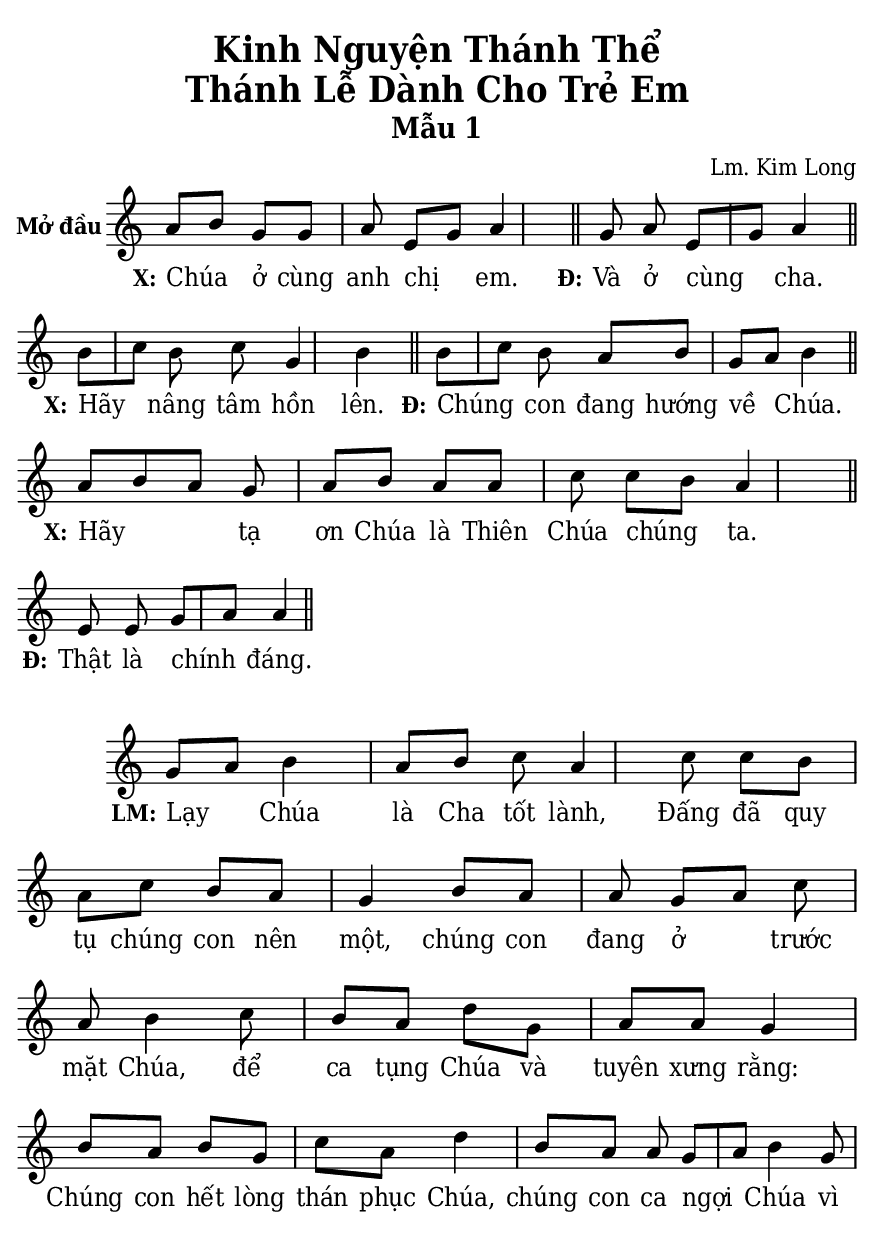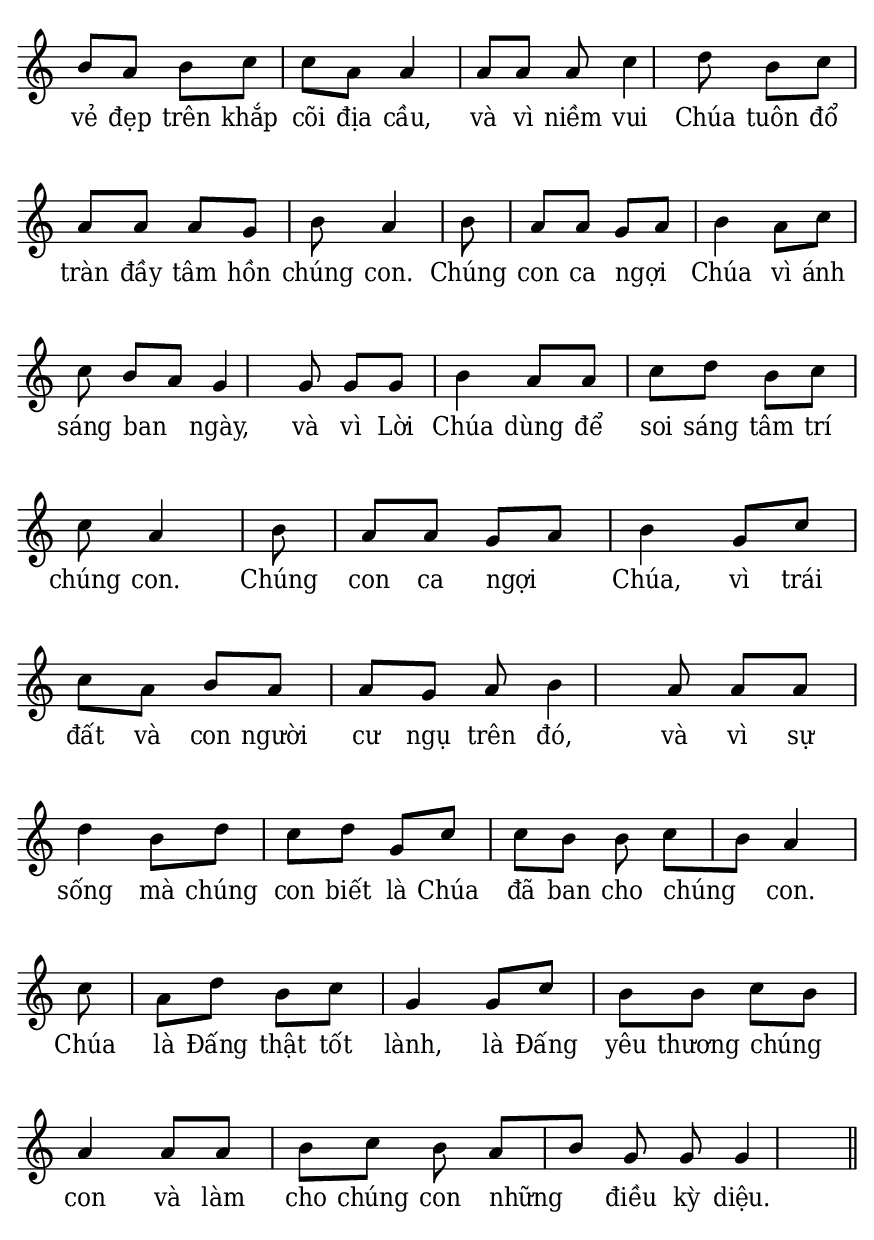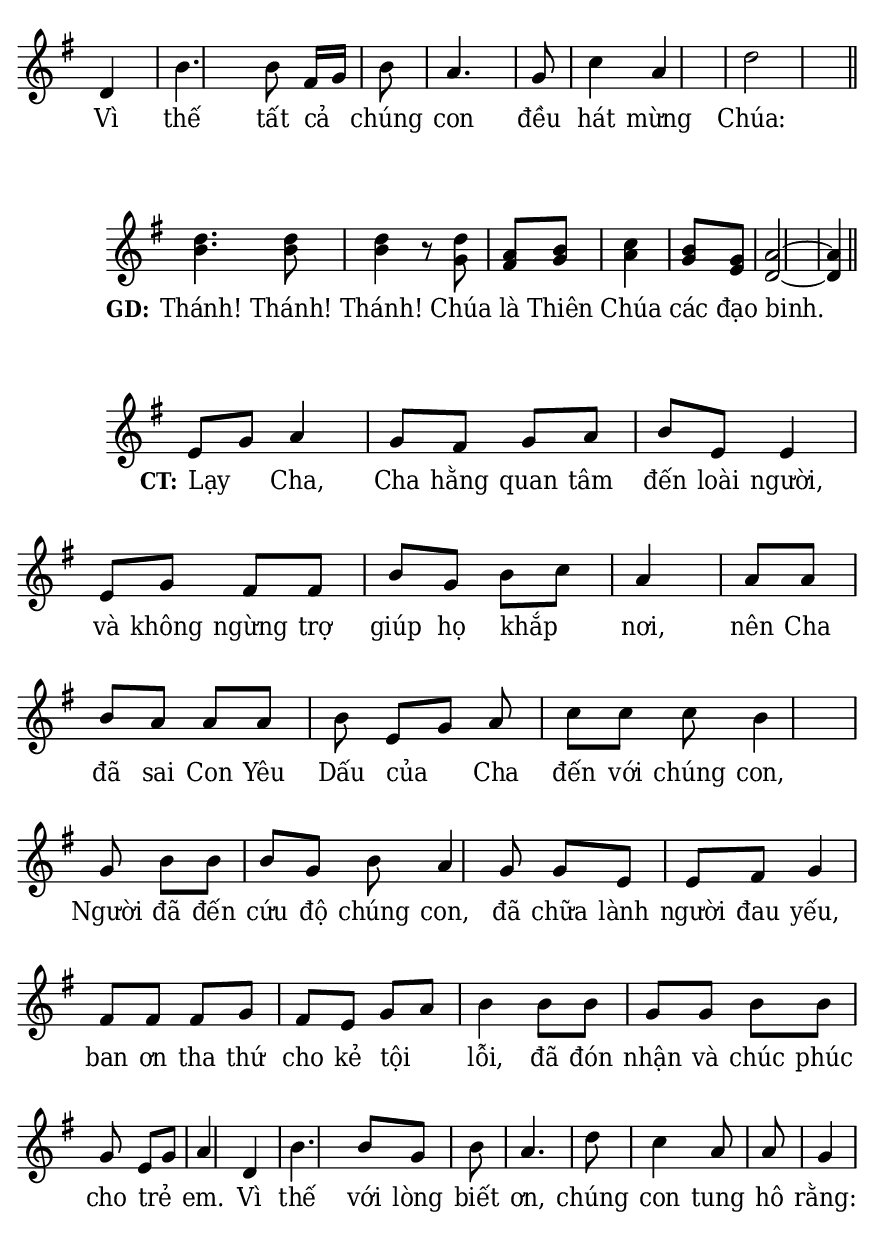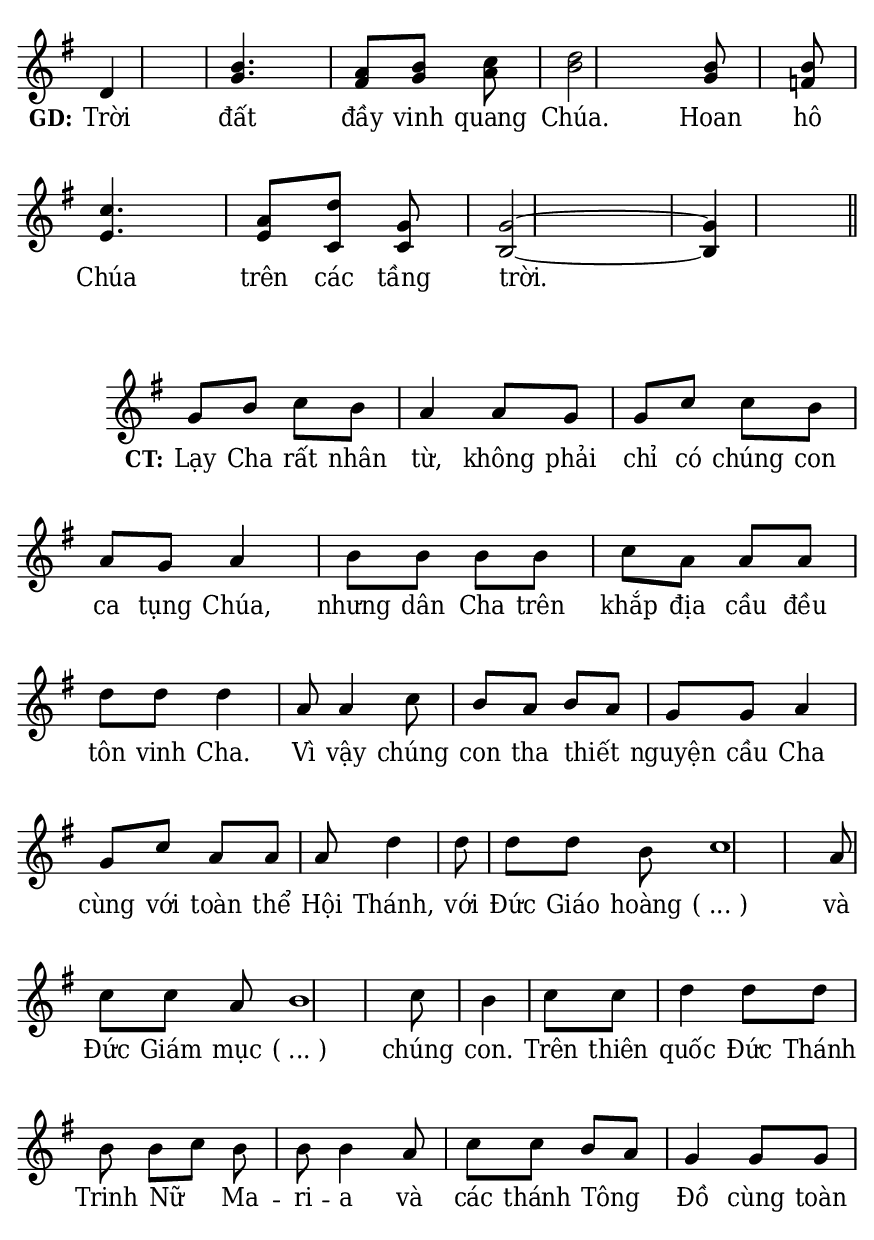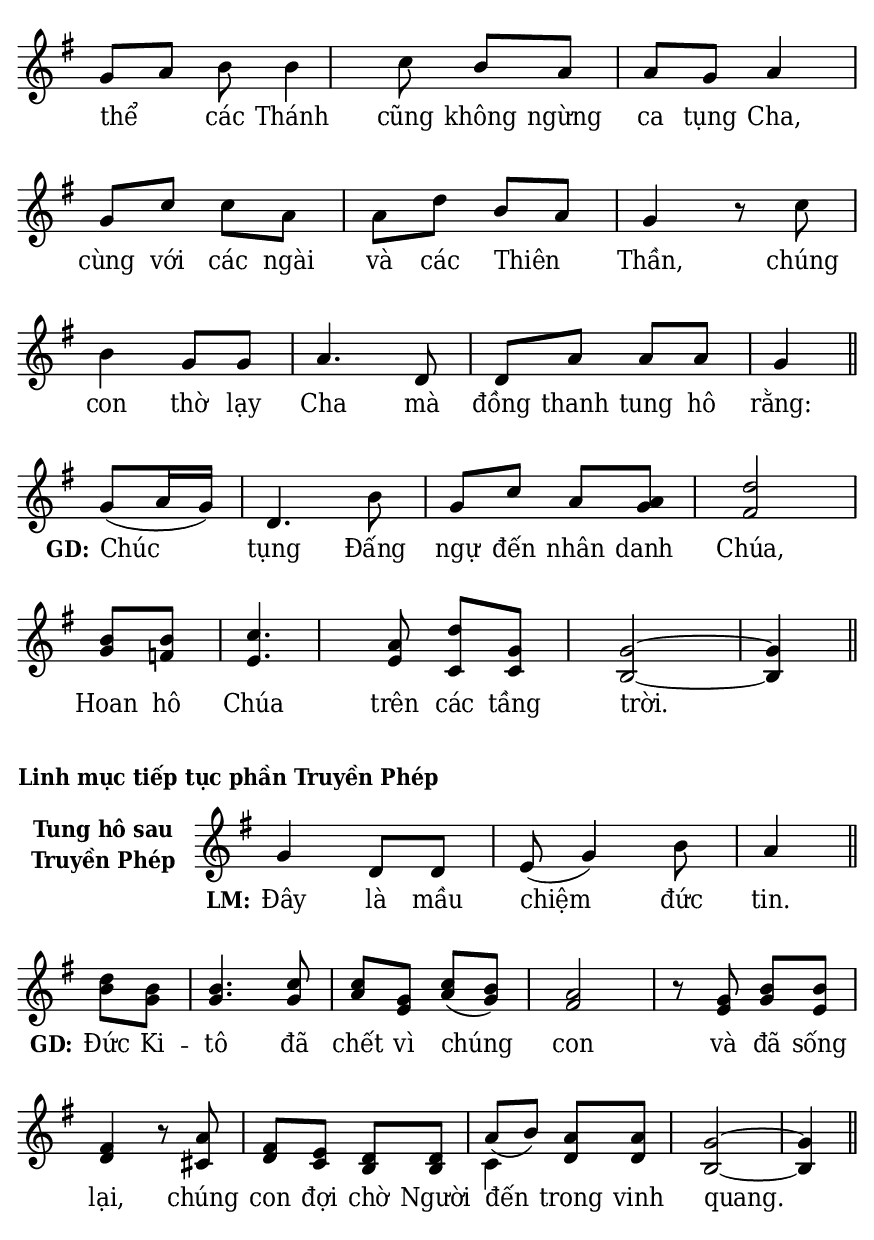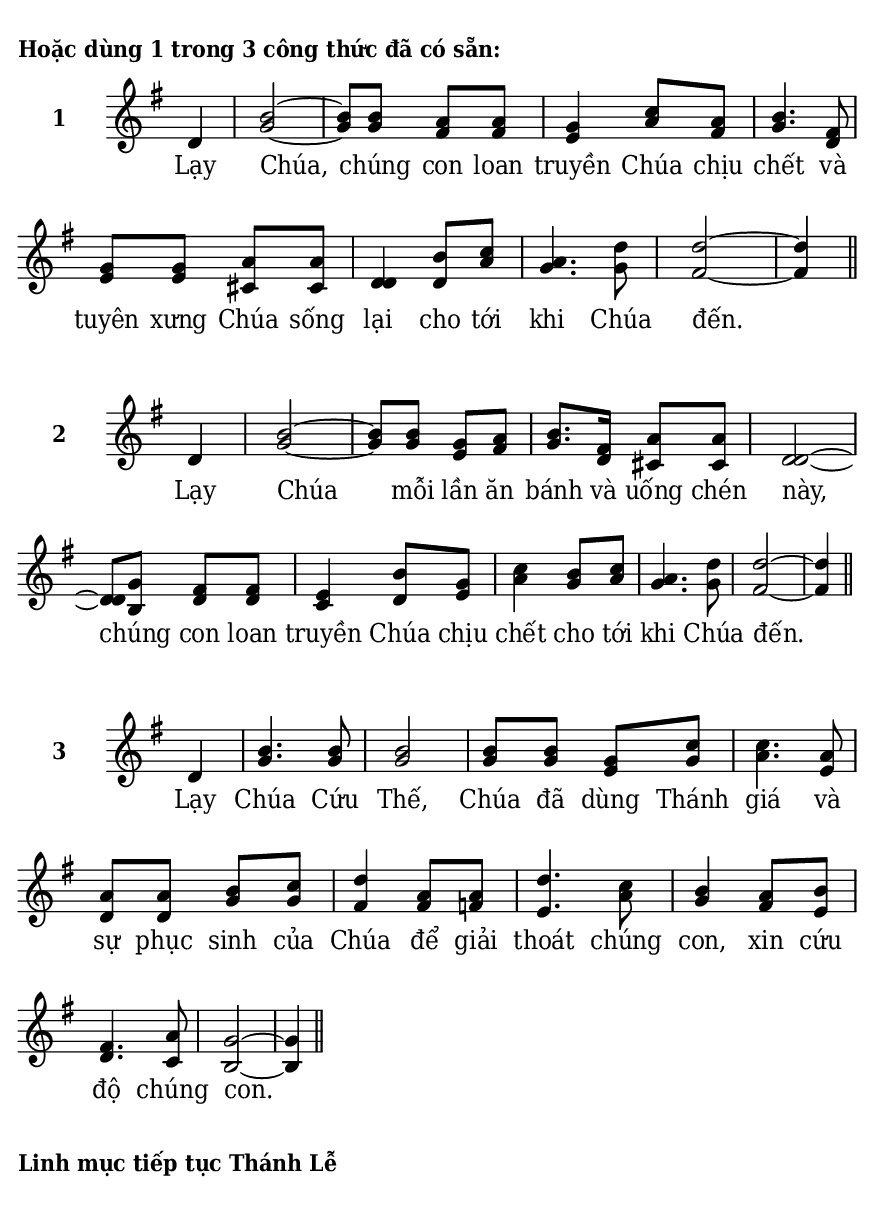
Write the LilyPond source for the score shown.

% Cài đặt chung
\version "2.22.1"
\include "english.ly"

\header {
  title = "Kinh Nguyện Thánh Thể"
  subtitle = \markup { \fontsize #3 \bold "Thánh Lễ Dành Cho Trẻ Em" }
  subsubtitle = \markup { \huge \bold "Mẫu 1" }
  composer = "Lm. Kim Long"
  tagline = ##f
}

% Nhạc
nhacMauMot = \relative c'' {
  \key c \major \time 2/4
  a8 \hide ([b]) g g a e \hide ([g]) a4 \bar "||"
  g8 a e \hide ([g]) a4 \bar "||" \break
  b8 \hide ([c]) b c g4 b \bar "||"
  b8 \hide ([c]) b a b g \hide ([a]) b4 \bar "||" \break
  a8 \hide ([b a]) g a b a a c c \hide ([b]) a4 \bar "||" \break
  e8 e
  \once \override NoteColumn.X-offset = 2 <>
  g \hide ([a]) a4 \bar "||"
}

nhacMauHai = \relative c'' {
  \key c \major \time 2/4
  g8 \hide ([a]) b4 a8 b c a4 c8 c b a c b a g4 b8 a
  a g \hide ([a]) c a b4 c8 b a d g, a a g4 b8 a b
  g c a d4 \bar "|" b8 a a g \hide ([a]) b4 g8 b a b c c a
  a4 a8 a a c4 d8 b c a a a g b a4 \bar "|" b8 a a g \hide ([a])
  b4 a8 c c b \hide ([a]) g4 g8 g g b4 a8 a c d b c c a4 \bar "|"
  b8 a a g \hide ([a]) b4 g8 c c a b a a g a b4 a8 a a
  d4 b8 d c d g, c c b b c \hide ([b]) a4 \bar "|" c8 a d b c g4
  g8 c b b c \hide ([b]) a4 a8 a b c b a \hide ([b]) g g g4 \bar "||" \break
  
  \set Staff.explicitKeySignatureVisibility = #end-of-line-invisible
  \key g \major
  d4 \bar "|" b'4. b8 fs16 \hide ([g]) b8 \bar "|"
  a4. g8 \bar "|"
  c4 a \bar "|"
  d2 \bar "||"
}

nhacMauBa = \relative c'' {
  \key g \major \time 2/4
  <<
    {
      d4. d8 \bar "|"
      d4 r8 d a [b] \bar "|"
      c4 b8 [g] \bar "|"
      a2 ~ \bar "|"
      a4 \bar "||"
    }
    {
      b4. b8
      b4 r8 g fs g
      a4 g8 e
      d2 ~
      d4
    }
  >>
}

nhacMauBon = \relative c' {
  \key g \major \time 2/4
  e8 \hide ([g]) a4 g8 fs g a b e, e4 e8 g fs fs b g b \hide ([c]) a4 \bar "|"
  a8 a b a a a b e, \hide ([g]) a c c c b4 \bar "|" g8 b b b g
  b a4 g8 g e e fs g4 fs8 fs fs g fs e g \hide ([a]) b4 b8 b
  g g b b g e \hide ([g]) \bar "|" a4 d, \bar "|"
  b'4. b8 g b \bar "|" a4. d8 \bar "|"
  c4 a8 a \bar "|"
  g4 \bar "|" \break
  
  d4 \bar "|"
  <<
    {
      b'4. a8 b c \bar "|"
      d2 b8 b \bar "|"
      c4. a8 d g, \bar "|"
      g2 ~ \bar "|"
      g4 \bar "||"
    }
    {
      g4. fs8 g a
      b2 g8 f!
      e4. e8 c c
      b2 ~
      b4
    }
  >>
}

nhacMauNam = \relative c'' {
  \key g \major \time 2/4
  g8 b c b a4 a8 g g c c b a g a4 b8 b b
  b c a a a d d d4 \bar "|"
  a8 a4 c8 b a b \hide ([a]) g g a4 g8
  c a a a d4 \bar "|" d8 d d b c1 a8 c c a b1 c8
  b4 \bar "|" c8 c d4 d8 d b b \hide ([c]) b b b4 a8 c c b \hide ([a]) g4
  g8 g g \hide ([a]) b b4 c8 b a a g a4 g8 c c a a
  d b \hide ([a]) \bar "|" g4 r8 c \bar "|" b4 g8 g \bar "|"
  a4. d,8 \bar "|" d8 a' a a \bar "|" g4 \bar "||" \break
  
  g8 ([a16 g]) d4. b'8 \bar "|"
  g [c] a [
  <<
    {
      a] \bar "|"
      d2 b8 [b] \bar "|"
      c4. a8 d [g,] \bar "|"
      g2 ~ \bar "|"
      g4 \bar "||"
    }
    {
      g8
      fs2 g8 f!
      e4. e8 c c
      b2 ~
      b4
    }
  >>
}

nhacMauSau = \relative c'' {
  \key g \major
  \time 2/4
  g4 d8 [d] |
  e (g4) b8 |
  a4 \bar "||" \break
  <<
    {
      d8 b |
      b4. c8 |
      c g c (b) |
      a2 |
      r8 g b b |
      fs4 r8 a |
      fs e d d |
    }
    {
      b'8 g |
      g4. g8 |
      a e a (g) |
      fs2 |
      r8 e g e |
      d4 r8 cs |
      d c b b |
    }
  >>
  \oneVoice
  <<
    {
      \voiceOne
      a' _(b)
    }
    \new Voice = "splitpart" {
      \voiceTwo
      c,4
    }
  >>
  \oneVoice
  <<
    {
      a'8 a |
      g2 ~ |
      g4 \bar "||"
    }
    {
      d8 d |
      b2 ~ |
      b4
    }
  >>
}

nhacMauBay = \relative c' {
  \key g \major
  \time 2/4
  \partial 4 d4 |
  <<
    {
      b'2 ~ |
      b8 b a a |
      g4 c8 a |
      b4. fs8 |
      g g a a |
      d,4 b'8 c |
      a4. d8 |
      d2 ~ |
      d4 \bar "||"
    }
    {
      g,2 ~ |
      g8 g fs fs |
      e4 a8 fs |
      g4. d8 |
      e e cs cs |
      d4 d8 a' |
      g4. g8 |
      fs2 ~ |
      fs4
    }
  >>
}

nhacMauTam = \relative c' {
  \key g \major
  \time 2/4
  \partial 4 d4 |
  <<
    {
      b'2 ~ |
      b8 b g a |
      b8. fs16 a8 a |
      d,2 ~ |
      d8 g fs fs |
      e4 b'8 g |
      c4 b8 c |
      a4. d8 |
      d2 ~ |
      d4 \bar "||"
    }
    {
      g,2 ~ |
      g8 g e fs |
      g8. d16 cs8 cs |
      d2 ~ |
      d8 b d d |
      c4 d8 e |
      a4 g8 a |
      g4. g8 |
      fs2 ~ |
      fs4
    }
  >>
}

nhacMauChin = \relative c' {
  \key g \major
  \time 2/4
  \partial 4 d4 |
  <<
    {
      b'4. b8 |
      b2 |
      b8 b g c |
      c4. a8 |
      a a b c |
      d4 a8 a |
      d4. c8 |
      b4 a8 b |
      fs4. a8 |
      g2 ~ |
      g4 \bar "||"
    }
    {
      g4. g8 |
      g2 |
      g8 g e g |
      a4. e8 |
      d d g g |
      fs4 fs8 f! |
      e4. a8 |
      g4 fs8 e |
      d4. c8 |
      b2 ~ |
      b4
    }
  >>
}

% Lời
loiMauMot = \lyricmode {
  \set stanza = "X:"
  Chúa ở cùng anh chị em.
  \set stanza = "Đ:"
  Và ở cùng cha.
  \set stanza = "X:"
  Hãy nâng tâm hồn lên.
  \set stanza = "Đ:"
  Chúng con đang hướng về Chúa.
  \set stanza = "X:"
  Hãy tạ ơn Chúa là Thiên Chúa chúng ta.
  \set stanza = "Đ:"
  Thật là chính đáng.
}

loiMauHai = \lyricmode {
  \set stanza = "LM:"
  Lạy Chúa là Cha tốt lành, Đấng đã quy tụ chúng con nên một,
  chúng con đang ở trước mặt Chúa, để ca tụng Chúa
  và tuyên xưng rằng: Chúng con hết lòng thán phục Chúa,
  chúng con ca ngợi Chúa vì vẻ đẹp trên khắp cõi địa cầu,
  và vì niềm vui Chúa tuôn đổ tràn đầy tâm hồn chúng con.
  Chúng con ca ngợi Chúa vì ánh sáng ban ngày,
  và vì Lời Chúa dùng để soi sáng tâm trí chúng con.
  Chúng con ca ngợi Chúa, vì trái đất và con người cư ngụ trên đó,
  và vì sự sống mà chúng con biết là Chúa đã ban cho chúng con.
  Chúa là Đấng thật tốt lành, là Đấng yêu thương chúng con
  và làm cho chúng con những điều kỳ diệu.
  Vì thế tất cả chúng con đều hát mừng Chúa:
}

loiMauBa = \lyricmode {
  \set stanza = "GD:"
  Thánh! Thánh! Thánh!
  Chúa là Thiên Chúa các đạo binh.
}

loiMauBon = \lyricmode {
  \set stanza = "CT:"
  Lạy Cha, Cha hằng quan tâm đến loài người,
  và không ngừng trợ giúp họ khắp nơi,
  nên Cha đã sai Con Yêu Dấu của Cha đến với chúng con,
  Người đã đến cứu độ chúng con, đã chữa lành người đau yếu,
  ban ơn tha thứ cho kẻ tội lỗi,
  đã đón nhận và chúc phúc cho trẻ em.
  Vì thế với lòng biết ơn, chúng con tung hô rằng:
  \set stanza = "GD:"
  Trời đất đầy vinh quang Chúa. Hoan hô Chúa trên các tầng trời.
}

loiMauNam = \lyricmode {
  \set stanza = "CT:"
  Lạy Cha rất nhân từ, không phải chỉ có chúng con ca tụng Chúa,
  nhưng dân Cha trên khắp địa cầu đều tôn vinh Cha.
  Vì vậy chúng con tha thiết nguyện cầu Cha cùng với toàn thể Hội Thánh,
  với Đức Giáo hoàng "( ... )" và Đức Giám mục "( ... )" chúng con.
  Trên thiên quốc Đức Thánh Trinh Nữ Ma -- ri -- a và các thánh Tông Đồ
  cùng toàn thể các Thánh cũng không ngừng ca tụng Cha,
  cùng với các ngài và các Thiên Thần, chúng con thờ lạy Cha
  mà đồng thanh tung hô rằng:
  \set stanza = "GD:"
  Chúc tụng Đấng ngự đến nhân danh Chúa,
  Hoan hô Chúa trên các tầng trời.
}

loiMauSau = \lyricmode {
  \set stanza = "LM:"
  Đây là mầu chiệm đức tin.
  \set stanza = "GD:"
  Đức Ki -- tô đã chết vì chúng con và đã sống lại,
  chúng con đợi chờ Người đến trong vinh quang.
}

loiMauBay = \lyricmode {
  Lạy Chúa, chúng con loan truyền Chúa chịu chết
  và tuyên xưng Chúa sống lại cho tới khi Chúa đến.
}

loiMauTam = \lyricmode {
  Lạy Chúa mỗi lần ăn bánh và uống chén này,
  chúng con loan truyền Chúa chịu chết cho tới khi Chúa đến.
}

loiMauChin = \lyricmode {
  Lạy Chúa Cứu Thế, Chúa đã dùng Thánh giá và sự phục sinh của Chúa
  để giải thoát chúng con, xin cứu độ chúng con.
}

% Dàn trang
\paper {
  #(set-paper-size "a5")
  top-margin = 3\mm
  bottom-margin = 3\mm
  left-margin = 3\mm
  right-margin = 3\mm
  indent = #0
  #(define fonts
	 (make-pango-font-tree "Deja Vu Serif Condensed"
	 		       "Deja Vu Serif Condensed"
			       "Deja Vu Serif Condensed"
			       (/ 20 20)))
  print-page-number = ##f
}

TongNhip = {
}

% Đổi kích thước nốt cho bè phụ
notBePhu =
#(define-music-function (font-size music) (number? ly:music?)
   (for-some-music
     (lambda (m)
       (if (music-is-of-type? m 'rhythmic-event)
           (begin
             (set! (ly:music-property m 'tweaks)
                   (cons `(font-size . ,font-size)
                         (ly:music-property m 'tweaks)))
             #t)
           #f))
     music)
   music)

\score {
  <<
    \new Staff \with {
      \remove "Time_signature_engraver"
      instrumentName = \markup { \bold "Mở đầu" }} <<
        \clef treble
        \new Voice = beSop {
          \nhacMauMot
        }
      \new Lyrics \lyricsto beSop \loiMauMot
    >>
  >>
  \layout {
    indent = 15
    \override Lyrics.LyricSpace.minimum-distance = #1
    \override Score.BarNumber.break-visibility = ##(#f #f #f)
    \override Score.SpacingSpanner.uniform-stretching = ##t
    \set Score.defaultBarType = ""
    \set Score.barAlways = ##t
    ragged-last = ##t
  }
}

\score {
  <<
    \new Staff \with {
      \remove "Time_signature_engraver" } <<
        \clef treble
        \new Voice = beSop {
          \nhacMauHai
        }
      \new Lyrics \lyricsto beSop \loiMauHai
    >>
  >>
  \layout {
    indent = 15
    \override Staff.TimeSignature.transparent = ##t
    \override Lyrics.LyricSpace.minimum-distance = #1
    \override Score.BarNumber.break-visibility = ##(#f #f #f)
    \override Score.SpacingSpanner.uniform-stretching = ##t
    \set Score.defaultBarType = ""
    \set Score.barAlways = ##t
    ragged-last = ##f
  }
}

\score {
  <<
    \new Staff \with {
      \remove "Time_signature_engraver" } <<
        \clef treble
        \new Voice = beSop {
          \nhacMauBa
        }
      \new Lyrics \lyricsto beSop \loiMauBa
    >>
  >>
  \layout {
    indent = 15
    \override Lyrics.LyricSpace.minimum-distance = #0.7
    \override Score.BarNumber.break-visibility = ##(#f #f #f)
    \override Score.SpacingSpanner.uniform-stretching = ##t
    \set Score.defaultBarType = ""
    \set Score.barAlways = ##t
    ragged-last = ##f
  }
}

\score {
  <<
    \new Staff \with {
      \remove "Time_signature_engraver" } <<
        \clef treble
        \new Voice = beSop {
          \nhacMauBon
        }
      \new Lyrics \lyricsto beSop \loiMauBon
    >>
  >>
  \layout {
    indent = 15
    \override Lyrics.LyricSpace.minimum-distance = #1
    \override Score.BarNumber.break-visibility = ##(#f #f #f)
    \override Score.SpacingSpanner.uniform-stretching = ##t
    \set Score.defaultBarType = ""
    \set Score.barAlways = ##t
    ragged-last = ##f
  }
}

\score {
  <<
    \new Staff \with {
      \remove "Time_signature_engraver" } <<
        \clef treble
        \new Voice = beSop {
          \nhacMauNam
        }
      \new Lyrics \lyricsto beSop \loiMauNam
    >>
  >>
  \layout {
    indent = 15
    \override Lyrics.LyricSpace.minimum-distance = #1
    \override LyricHyphen.minimum-distance = #2
    \override Score.BarNumber.break-visibility = ##(#f #f #f)
    \override Score.SpacingSpanner.uniform-stretching = ##t
    \set Score.defaultBarType = ""
    \set Score.barAlways = ##t
    ragged-last = ##f
  }
}

\markup {
  \vspace #2
  \bold "Linh mục tiếp tục phần Truyền Phép"
}

\score {
  <<
    \new Staff \with {
      \remove "Time_signature_engraver"
      \consists "Merge_rests_engraver"
      printPartCombineTexts = ##f
      instrumentName = \markup {
        \column {
          \center-align {
            \line { \bold "Tung hô sau" }
            \line { \bold "Truyền Phép" }
          }
        }
      }
    } <<
        \clef treble
        \new Voice = beSop {
          \nhacMauSau
        }
      \new Lyrics \lyricsto beSop \loiMauSau
    >>
  >>
  \layout {
    indent = 30
    \override Lyrics.LyricSpace.minimum-distance = #1
    \override Score.BarNumber.break-visibility = ##(#f #f #f)
    \override Score.SpacingSpanner.uniform-stretching = ##t
    ragged-last = ##f
  }
}

\pageBreak

\markup {
  \vspace #2
  \bold "Hoặc dùng 1 trong 3 công thức đã có sẵn:"
}

\score {
  <<
    \new Staff \with {
      \remove "Time_signature_engraver"
      instrumentName = \markup { \bold "1" }} <<
        \clef treble
        \new Voice = beSop {
          \nhacMauBay
        }
      \new Lyrics \lyricsto beSop \loiMauBay
    >>
  >>
  \layout {
    indent = 15
    \override Lyrics.LyricSpace.minimum-distance = #1
    \override Score.BarNumber.break-visibility = ##(#f #f #f)
    \override Score.SpacingSpanner.uniform-stretching = ##t
    ragged-last = ##f
  }
}

\score {
  <<
    \new Staff \with {
      \remove "Time_signature_engraver"
      instrumentName = \markup { \bold "2" }} <<
        \clef treble
        \new Voice = beSop {
          \nhacMauTam
        }
      \new Lyrics \lyricsto beSop \loiMauTam
    >>
  >>
  \layout {
    indent = 15
    \override Lyrics.LyricSpace.minimum-distance = #0.7
    \override Score.BarNumber.break-visibility = ##(#f #f #f)
    \override Score.SpacingSpanner.uniform-stretching = ##t
    ragged-last = ##t
  }
}

\score {
  <<
    \new Staff \with {
      \remove "Time_signature_engraver"
      instrumentName = \markup { \bold "3" }} <<
        \clef treble
        \new Voice = beSop {
          \nhacMauChin
        }
      \new Lyrics \lyricsto beSop \loiMauChin
    >>
  >>
  \layout {
    indent = 15
    \override Lyrics.LyricSpace.minimum-distance = #1.5
    \override Score.BarNumber.break-visibility = ##(#f #f #f)
    \override Score.SpacingSpanner.uniform-stretching = ##t
    ragged-last = ##t
  }
}

\markup {
  \vspace #2
  \bold "Linh mục tiếp tục Thánh Lễ"
}
